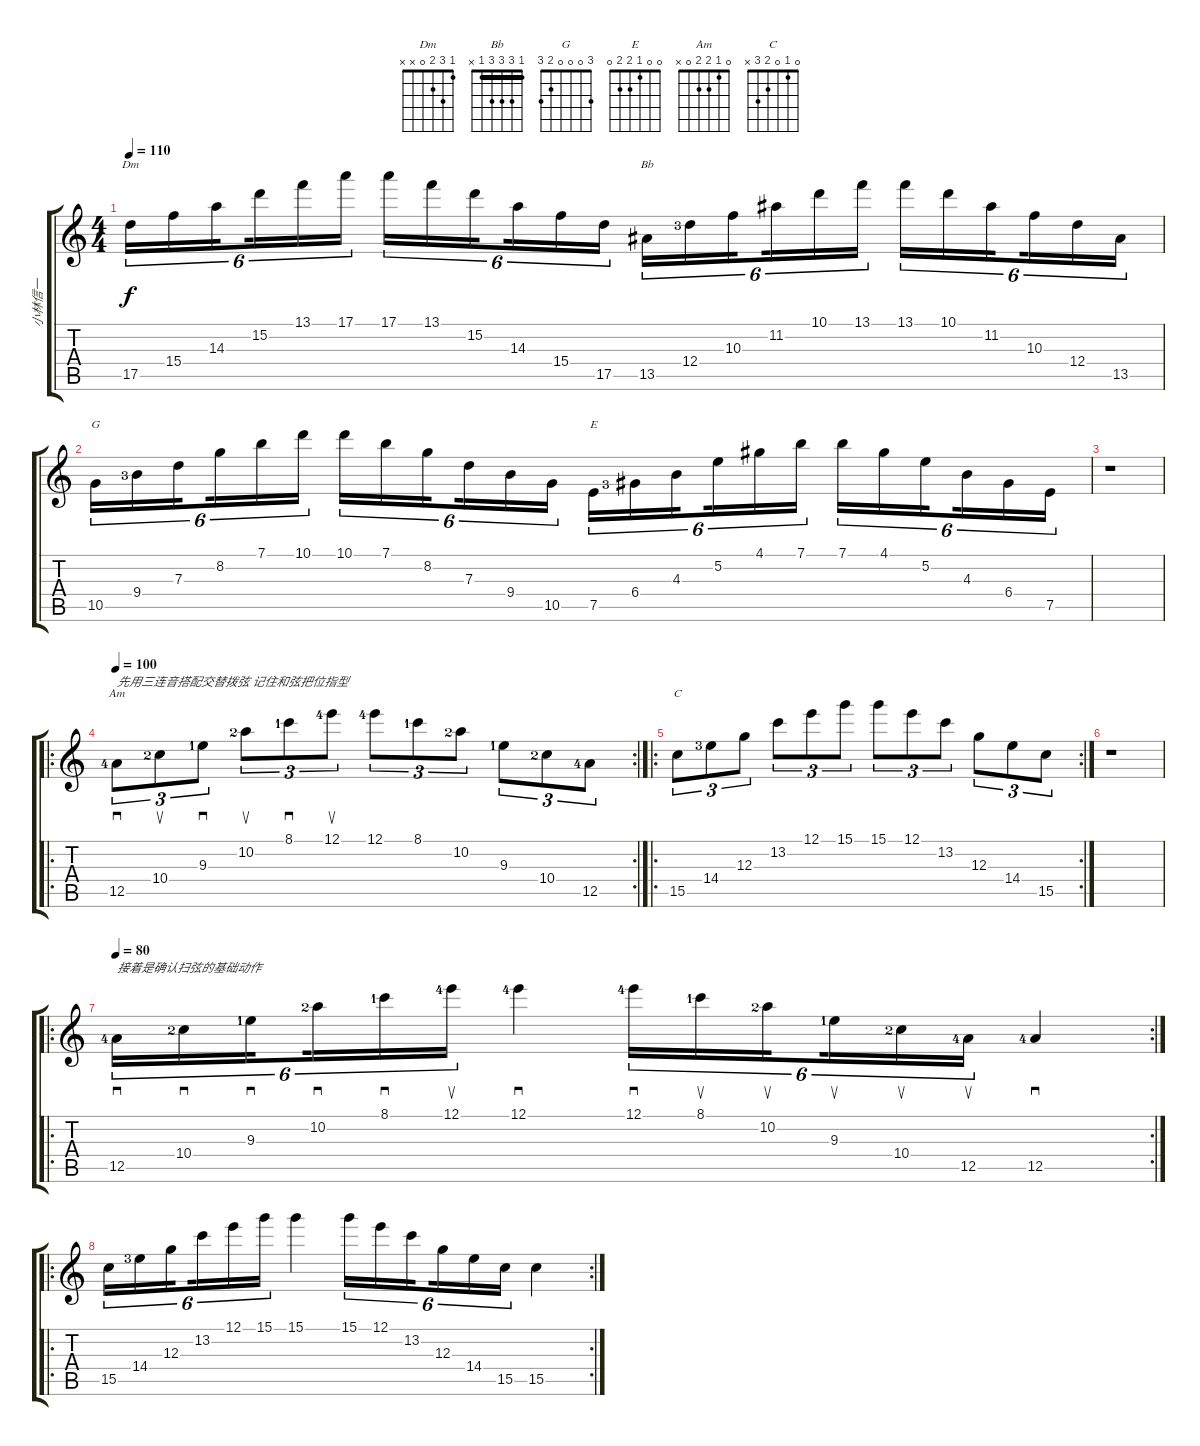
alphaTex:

\track ("小林信一" "小林信一") {instrument overdrivenguitar}
\staff {score tabs}
\tuning (E4 B3 G3 D3 A2 E2) {hide}
\chord ("Dm" 1 3 2 0 x x)
\chord ("Bb" 1 3 3 3 1 x) {barre 1}
\chord ("G" 3 0 0 0 2 3)
\chord ("E" 0 0 1 2 2 0)
\chord ("Am" 0 1 2 2 0 x)
\chord ("C" 0 1 0 2 3 x)
\ts (4 4)
\tempo 110
\clef g2
\ks c
17.5.16{tu (6 4) ch "Dm" dy f} 15.4.16{tu (6 4)} 14.3.16{tu (6 4) beam splitsecondary} 15.2.16{tu (6 4)} 13.1.16{tu (6 4)} 17.1.16{tu (6 4)} 17.1.16{tu (6 4)} 13.1.16{tu (6 4)} 15.2.16{tu (6 4) beam splitsecondary} 14.3.16{tu (6 4)} 15.4.16{tu (6 4)} 17.5.16{tu (6 4)} 13.5.16{tu (6 4) ch "Bb"} 12.4{lf 4}.16{tu (6 4)} 10.3.16{tu (6 4) beam splitsecondary} 11.2.16{tu (6 4)} 10.1.16{tu (6 4)} 13.1.16{tu (6 4)} 13.1.16{tu (6 4)} 10.1.16{tu (6 4)} 11.2.16{tu (6 4) beam splitsecondary} 10.3.16{tu (6 4)} 12.4.16{tu (6 4)} 13.5.16{tu (6 4)} |
10.5.16{tu (6 4) ch "G"} 9.4{lf 4}.16{tu (6 4)} 7.3.16{tu (6 4) beam splitsecondary} 8.2.16{tu (6 4)} 7.1.16{tu (6 4)} 10.1.16{tu (6 4)} 10.1.16{tu (6 4)} 7.1.16{tu (6 4)} 8.2.16{tu (6 4) beam splitsecondary} 7.3.16{tu (6 4)} 9.4.16{tu (6 4)} 10.5.16{tu (6 4)} 7.5.16{tu (6 4) ch "E"} 6.4{lf 4}.16{tu (6 4)} 4.3.16{tu (6 4) beam splitsecondary} 5.2.16{tu (6 4)} 4.1.16{tu (6 4)} 7.1.16{tu (6 4)} 7.1.16{tu (6 4)} 4.1.16{tu (6 4)} 5.2.16{tu (6 4) beam splitsecondary} 4.3.16{tu (6 4)} 6.4.16{tu (6 4)} 7.5.16{tu (6 4)} |
r.1 |
\ro
\rc 2
\tempo 100
12.5{lf 5}.8{sd tu (3 2) ch "Am" txt "先用三连音搭配交替拨弦 记住和弦把位指型"} 10.4{lf 3}.8{su tu (3 2)} 9.3{lf 2}.8{sd tu (3 2)} 10.2{lf 3}.8{su tu (3 2)} 8.1{lf 2}.8{sd tu (3 2)} 12.1{lf 5}.8{su tu (3 2)} 12.1{lf 5}.8{tu (3 2)} 8.1{lf 2}.8{tu (3 2)} 10.2{lf 3}.8{tu (3 2)} 9.3{lf 2}.8{tu (3 2)} 10.4{lf 3}.8{tu (3 2)} 12.5{lf 5}.8{tu (3 2)} |
\ro
\rc 2
15.5.8{tu (3 2) ch "C"} 14.4{lf 4}.8{tu (3 2)} 12.3.8{tu (3 2)} 13.2.8{tu (3 2)} 12.1.8{tu (3 2)} 15.1.8{tu (3 2)} 15.1.8{tu (3 2)} 12.1.8{tu (3 2)} 13.2.8{tu (3 2)} 12.3.8{tu (3 2)} 14.4.8{tu (3 2)} 15.5.8{tu (3 2)} |
r.1 |
\ro
\rc 2
\tempo 80
12.5{lf 5}.16{sd tu (6 4) txt "接着是确认扫弦的基础动作"} 10.4{lf 3}.16{sd tu (6 4)} 9.3{lf 2}.16{sd tu (6 4) beam splitsecondary} 10.2{lf 3}.16{sd tu (6 4)} 8.1{lf 2}.16{sd tu (6 4)} 12.1{lf 5}.16{su tu (6 4)} 12.1{lf 5}.4{sd} 12.1{lf 5}.16{sd tu (6 4)} 8.1{lf 2}.16{su tu (6 4)} 10.2{lf 3}.16{su tu (6 4) beam splitsecondary} 9.3{lf 2}.16{su tu (6 4)} 10.4{lf 3}.16{su tu (6 4)} 12.5{lf 5}.16{su tu (6 4)} 12.5{lf 5}.4{sd} |
\ro
\rc 2
15.5.16{tu (6 4)} 14.4{lf 4}.16{tu (6 4)} 12.3.16{tu (6 4) beam splitsecondary} 13.2.16{tu (6 4)} 12.1.16{tu (6 4)} 15.1.16{tu (6 4)} 15.1.4 15.1.16{tu (6 4)} 12.1.16{tu (6 4)} 13.2.16{tu (6 4) beam splitsecondary} 12.3.16{tu (6 4)} 14.4.16{tu (6 4)} 15.5.16{tu (6 4)} 15.5.4
